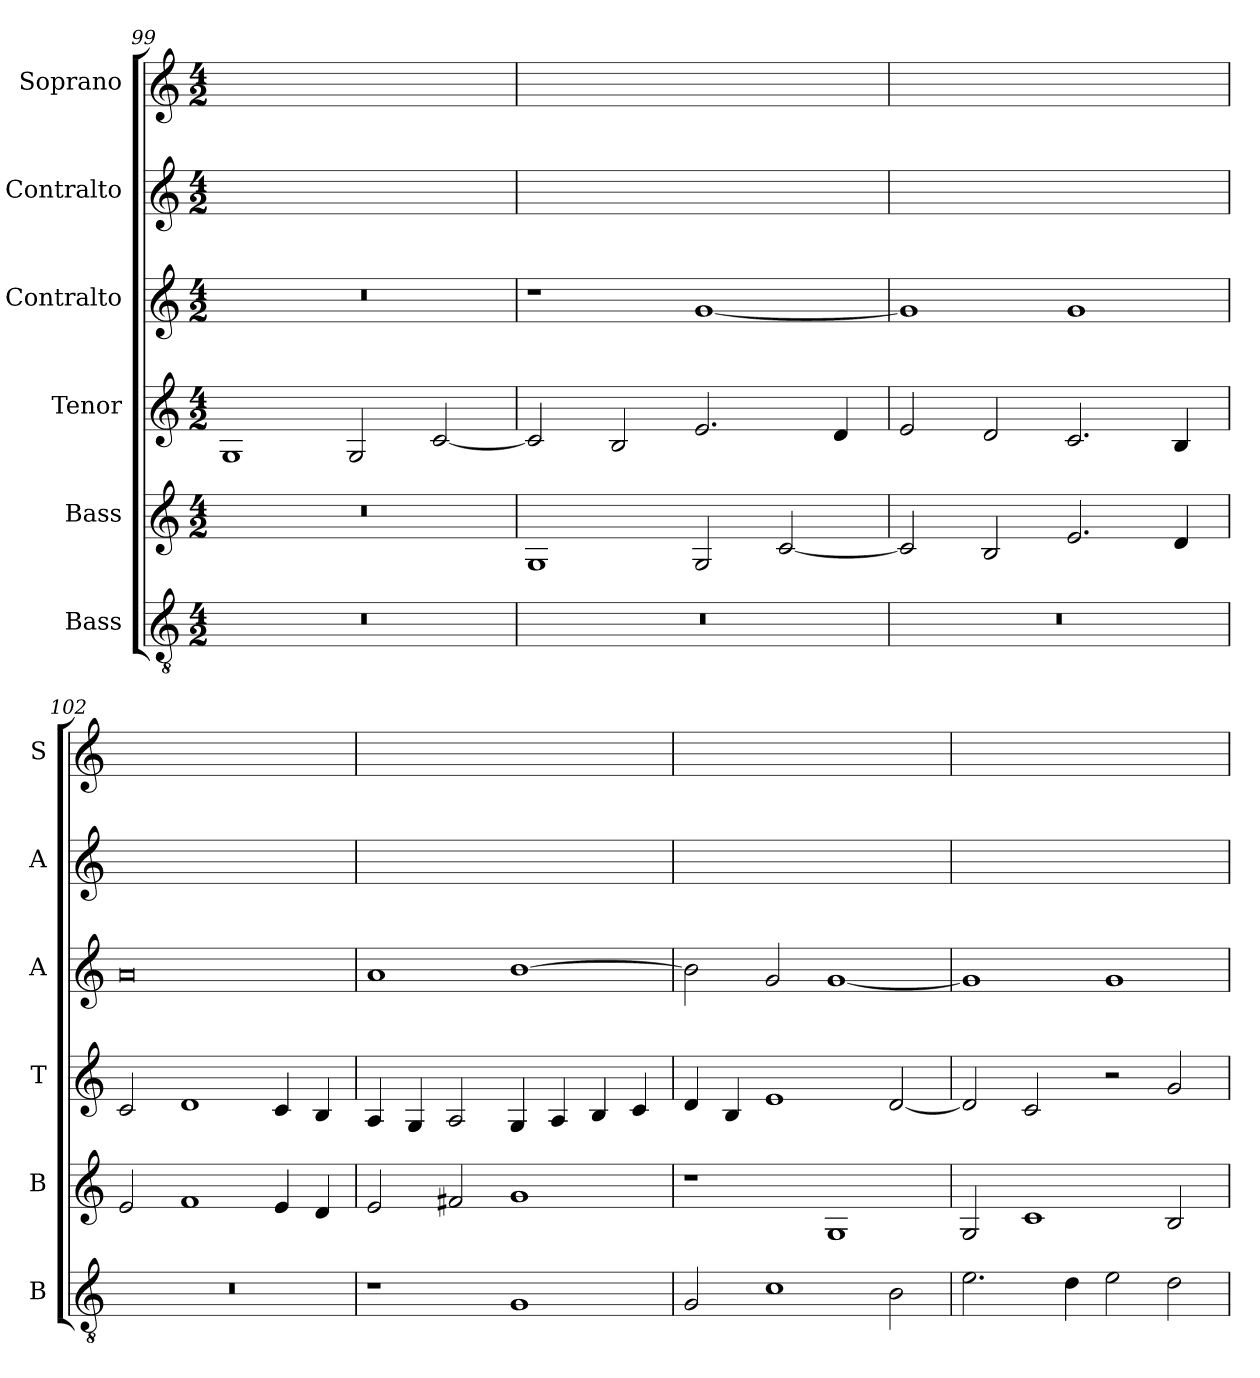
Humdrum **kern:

**kern	**kern	**kern	**kern	**kern	**kern
*part6	*part5	*part4	*part3	*part2	*part1
*staff6	*staff5	*staff4	*staff3	*staff2	*staff1
*I"Bass	*I"Bass	*I"Tenor	*I"Contralto	*I"Contralto	*I"Soprano
*I'B	*I'B	*I'T	*I'A	*I'A	*I'S
*clefGv2	*clefG2	*clefG2	*clefG2	*clefG2	*clefG2
*k[]	*k[]	*k[]	*k[]	*k[]	*k[]
*G:mix	*G:mix	*G:mix	*G:mix	*G:mix	*G:mix
*M4/2	*M4/2	*M4/2	*M4/2	*M4/2	*M4/2
=99	=99	=99	=99	=99	=99
0r	0r	1G	0r	0ryy	0ryy
.	.	2G	.	.	.
.	.	[2c	.	.	.
=100	=100	=100	=100	=100	=100
0r	1G	2c]	1r	0ryy	0ryy
.	.	2B	.	.	.
.	2G	2.e	[1g	.	.
.	[2c	.	.	.	.
.	.	4d	.	.	.
=101	=101	=101	=101	=101	=101
0r	2c]	2e	1g]	0ryy	0ryy
.	2B	2d	.	.	.
.	2.e	2.c	1g	.	.
.	4d	4B	.	.	.
=102	=102	=102	=102	=102	=102
0r	2e	2c	0a	0ryy	0ryy
.	1f	1d	.	.	.
.	4e	4c	.	.	.
.	4d	4B	.	.	.
=103	=103	=103	=103	=103	=103
1r	2e	4A	1a	0ryy	0ryy
.	.	4G	.	.	.
.	2f#X	2A	.	.	.
1G	1g	4G	[1b	.	.
.	.	4A	.	.	.
.	.	4B	.	.	.
.	.	4c	.	.	.
=104	=104	=104	=104	=104	=104
2G	1r	4d	2b]	0ryy	0ryy
.	.	4B	.	.	.
1c	.	1e	2g	.	.
.	1G	.	[1g	.	.
2B	.	[2d	.	.	.
=105	=105	=105	=105	=105	=105
2.e	2G	2d]	1g]	0ryy	0ryy
.	1c	2c	.	.	.
4d	.	.	.	.	.
2e	.	2r	1g	.	.
2d	2B	2g	.	.	.
=	=	=	=	=	=
*-	*-	*-	*-	*-	*-
